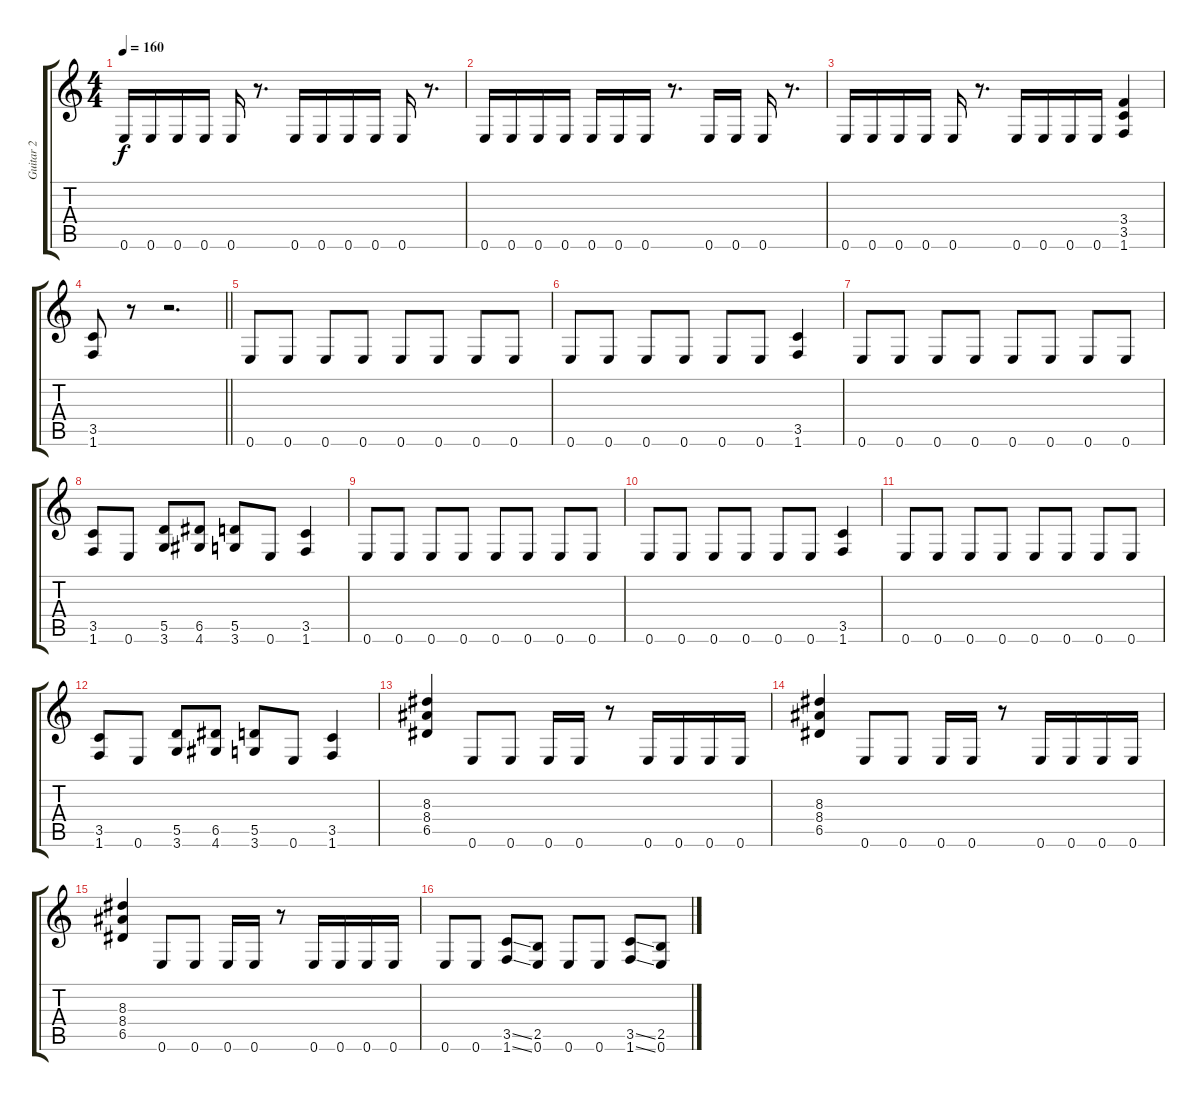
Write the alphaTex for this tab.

\track ("Guitar 2" "Guitar 2") {instrument overdrivenguitar}
\staff {score tabs}
\tuning (E4 B3 G3 D3 A2 E2) {hide}
\ts (4 4)
\tempo 160
\clef g2
\ks c
0.6.16{dy f} 0.6.16 0.6.16 0.6.16 0.6.16 r.8{d} 0.6.16 0.6.16 0.6.16 0.6.16 0.6.16 r.8{d} |
0.6.16 0.6.16 0.6.16 0.6.16 0.6.16 0.6.16 0.6.16 r.8{d} 0.6.16 0.6.16 0.6.16 r.8{d} |
0.6.16 0.6.16 0.6.16 0.6.16 0.6.16 r.8{d} 0.6.16 0.6.16 0.6.16 0.6.16 (3.4 3.5 1.6).4 |
\barLineRight lightlight
(3.5 1.6).8 r.8 r.2{d} |
0.6.8 0.6.8 0.6.8 0.6.8 0.6.8 0.6.8 0.6.8 0.6.8 |
0.6.8 0.6.8 0.6.8 0.6.8 0.6.8 0.6.8 (3.5 1.6).4 |
0.6.8 0.6.8 0.6.8 0.6.8 0.6.8 0.6.8 0.6.8 0.6.8 |
(3.5 1.6).8 0.6.8 (5.5 3.6).8 (6.5 4.6).8 (5.5 3.6).8 0.6.8 (3.5 1.6).4 |
0.6.8 0.6.8 0.6.8 0.6.8 0.6.8 0.6.8 0.6.8 0.6.8 |
0.6.8 0.6.8 0.6.8 0.6.8 0.6.8 0.6.8 (3.5 1.6).4 |
0.6.8 0.6.8 0.6.8 0.6.8 0.6.8 0.6.8 0.6.8 0.6.8 |
(3.5 1.6).8 0.6.8 (5.5 3.6).8 (6.5 4.6).8 (5.5 3.6).8 0.6.8 (3.5 1.6).4 |
(8.3 8.4 6.5).4 0.6.8 0.6.8 0.6.16 0.6.16 r.8 0.6.16 0.6.16 0.6.16 0.6.16 |
(8.3 8.4 6.5).4 0.6.8 0.6.8 0.6.16 0.6.16 r.8 0.6.16 0.6.16 0.6.16 0.6.16 |
(8.3 8.4 6.5).4 0.6.8 0.6.8 0.6.16 0.6.16 r.8 0.6.16 0.6.16 0.6.16 0.6.16 |
0.6.8 0.6.8 (3.5{ss} 1.6{ss}).8 (2.5 0.6).8 0.6.8 0.6.8 (3.5{ss} 1.6{ss}).8 (2.5 0.6).8
